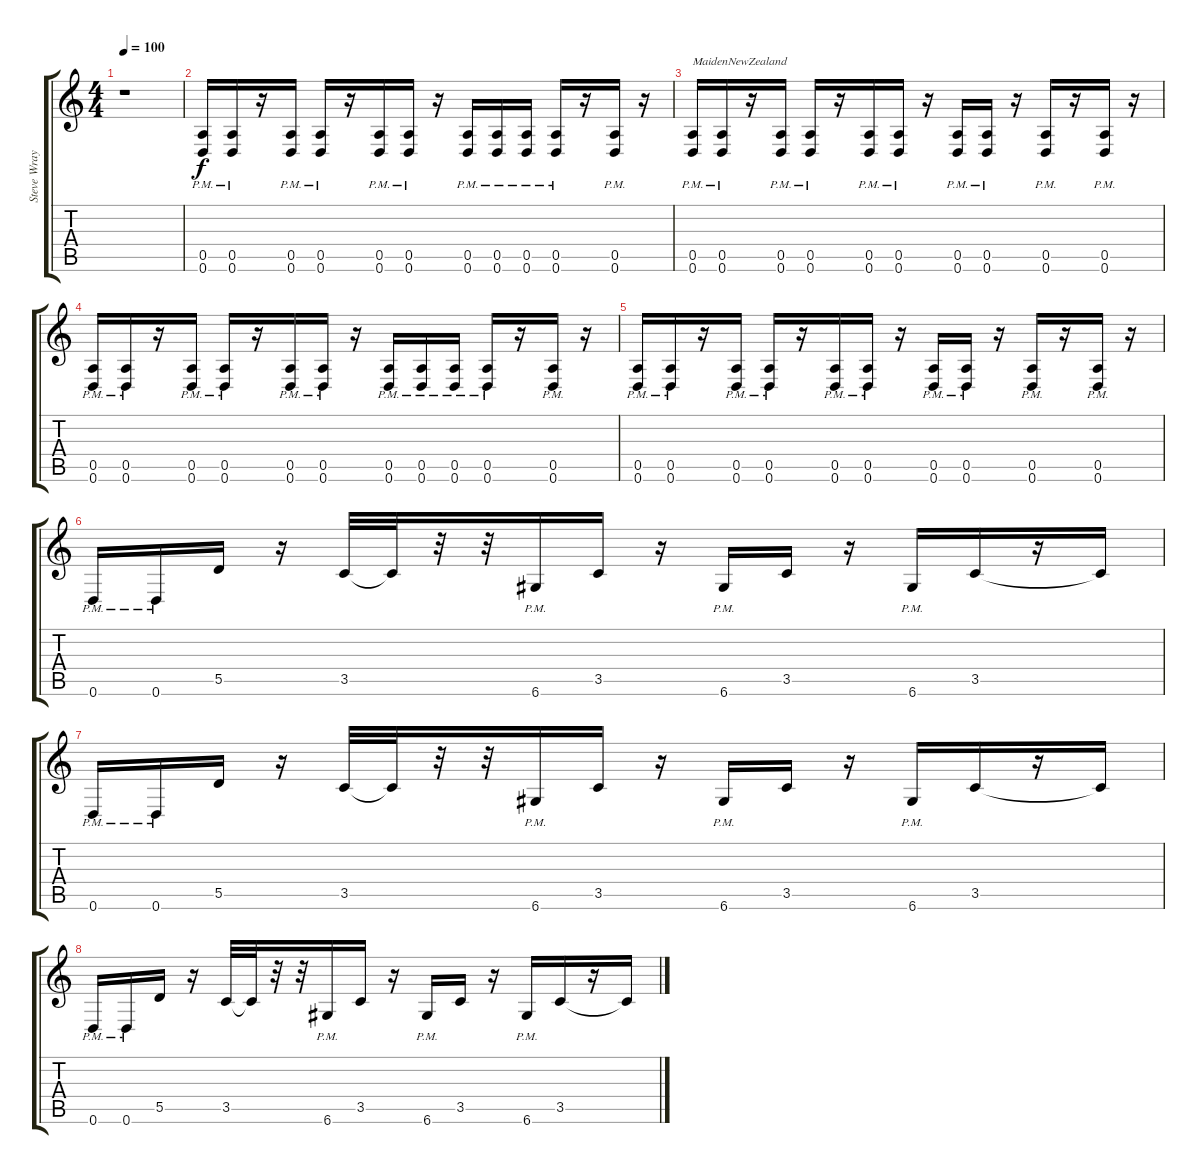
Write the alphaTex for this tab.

\track ("Steve Wray" "Steve Wray") {instrument distortionguitar}
\staff {score tabs}
\tuning (E4 B3 G3 D3 A2 D2) {hide}
\ts (4 4)
\tempo 100
\clef g2
\ks c
r.1{txt "" dy f instrument distortionguitar} |
(0.5{pm} 0.6{pm}).16 (0.5{pm} 0.6{pm}).16 r.16 (0.5{pm} 0.6{pm}).16 (0.5{pm} 0.6{pm}).16 r.16 (0.5{pm} 0.6{pm}).16 (0.5{pm} 0.6{pm}).16 r.16 (0.5{pm} 0.6{pm}).16 (0.5{pm} 0.6{pm}).16 (0.5{pm} 0.6{pm}).16 (0.5{pm} 0.6{pm}).16 r.16 (0.5{pm} 0.6{pm}).16 r.16 |
(0.5{pm} 0.6{pm}).16{txt "MaidenNewZealand"} (0.5{pm} 0.6{pm}).16 r.16 (0.5{pm} 0.6{pm}).16 (0.5{pm} 0.6{pm}).16 r.16 (0.5{pm} 0.6{pm}).16 (0.5{pm} 0.6{pm}).16 r.16 (0.5{pm} 0.6{pm}).16 (0.5{pm} 0.6{pm}).16 r.16 (0.5{pm} 0.6{pm}).16 r.16 (0.5{pm} 0.6{pm}).16 r.16 |
(0.5{pm} 0.6{pm}).16 (0.5{pm} 0.6{pm}).16 r.16 (0.5{pm} 0.6{pm}).16 (0.5{pm} 0.6{pm}).16 r.16 (0.5{pm} 0.6{pm}).16 (0.5{pm} 0.6{pm}).16 r.16 (0.5{pm} 0.6{pm}).16 (0.5{pm} 0.6{pm}).16 (0.5{pm} 0.6{pm}).16 (0.5{pm} 0.6{pm}).16 r.16 (0.5{pm} 0.6{pm}).16 r.16 |
(0.5{pm} 0.6{pm}).16 (0.5{pm} 0.6{pm}).16 r.16 (0.5{pm} 0.6{pm}).16 (0.5{pm} 0.6{pm}).16 r.16 (0.5{pm} 0.6{pm}).16 (0.5{pm} 0.6{pm}).16 r.16 (0.5{pm} 0.6{pm}).16 (0.5{pm} 0.6{pm}).16 r.16 (0.5{pm} 0.6{pm}).16 r.16 (0.5{pm} 0.6{pm}).16 r.16 |
0.6{pm}.16 0.6{pm}.16 5.5.16 r.16 3.5.32 3.5{t}.32 r.32 r.32 6.6{pm}.16 3.5.16 r.16 6.6{pm}.16 3.5.16 r.16 6.6{pm}.16 3.5.16 r.16 3.5{t}.16 |
0.6{pm}.16 0.6{pm}.16 5.5.16 r.16 3.5.32 3.5{t}.32 r.32 r.32 6.6{pm}.16 3.5.16 r.16 6.6{pm}.16 3.5.16 r.16 6.6{pm}.16 3.5.16 r.16 3.5{t}.16 |
0.6{pm}.16 0.6{pm}.16 5.5.16 r.16 3.5.32 3.5{t}.32 r.32 r.32 6.6{pm}.16 3.5.16 r.16 6.6{pm}.16 3.5.16 r.16 6.6{pm}.16 3.5.16 r.16 3.5{t}.16
